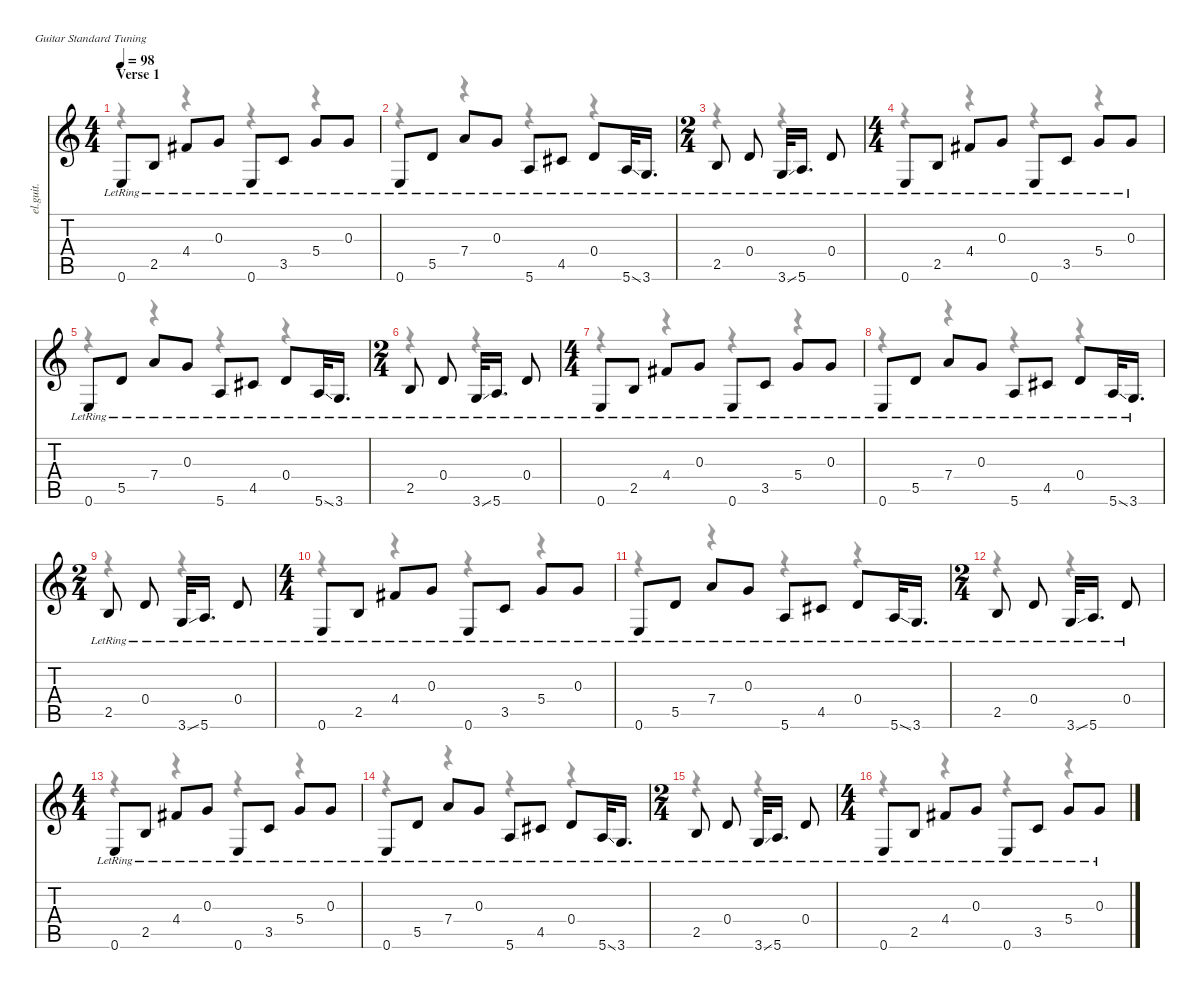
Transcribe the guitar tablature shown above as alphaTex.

\defaultSystemsLayout 4
\hideDynamics
\bracketExtendMode nobrackets
\otherSystemsTrackNameOrientation horizontal
\track ("James Hetfield (clean)" "el.guit.") {instrument electricguitarclean}
\staff {score tabs}
\tuning (E4 B3 G3 D3 A2 E2)
\voice
\ts (4 4)
\beaming (8 2 2 2 2)
\section ("" "Verse 1")
\tempo 98
\clef g2
\ks c
0.6{lr}.8{dy f beam Up} 2.5{lr}.8{beam Up} 4.4{lr acc #}.8{beam Up} 0.3{lr}.8{beam Up} 0.6{lr}.8{beam Up} 3.5{lr}.8{beam Up} 5.4{lr}.8{beam Up} 0.3{lr}.8{beam Up} |
0.6{lr}.8{beam Up} 5.5{lr}.8{beam Up} 7.4{lr}.8{beam Up} 0.3{lr}.8{beam Up} 5.6{lr}.8{beam Up} 4.5{lr acc #}.8{beam Up} 0.4{lr}.8{beam Up} 5.6{ss lr}.32{beam Up} 3.6{lr}.16{d beam Up} |
\ts (2 4)
\beaming (8 1 1 1 1)
2.5{lr}.8{beam Up} 0.4{lr}.8{beam Up} 3.6{ss lr}.32{beam Up} 5.6{lr}.16{d beam Up} 0.4{lr}.8{beam Up} |
\ts (4 4)
\beaming (8 2 2 2 2)
0.6{lr}.8{beam Up} 2.5{lr}.8{beam Up} 4.4{lr acc #}.8{beam Up} 0.3{lr}.8{beam Up} 0.6{lr}.8{beam Up} 3.5{lr}.8{beam Up} 5.4{lr}.8{beam Up} 0.3{lr}.8{beam Up} |
0.6{lr}.8{beam Up} 5.5{lr}.8{beam Up} 7.4{lr}.8{beam Up} 0.3{lr}.8{beam Up} 5.6{lr}.8{beam Up} 4.5{lr acc #}.8{beam Up} 0.4{lr}.8{beam Up} 5.6{ss lr}.32{beam Up} 3.6{lr}.16{d beam Up} |
\ts (2 4)
\beaming (8 1 1 1 1)
2.5{lr}.8{beam Up} 0.4{lr}.8{beam Up} 3.6{ss lr}.32{beam Up} 5.6{lr}.16{d beam Up} 0.4{lr}.8{beam Up} |
\ts (4 4)
\beaming (8 2 2 2 2)
0.6{lr}.8{beam Up} 2.5{lr}.8{beam Up} 4.4{lr acc #}.8{beam Up} 0.3{lr}.8{beam Up} 0.6{lr}.8{beam Up} 3.5{lr}.8{beam Up} 5.4{lr}.8{beam Up} 0.3{lr}.8{beam Up} |
0.6{lr}.8{beam Up} 5.5{lr}.8{beam Up} 7.4{lr}.8{beam Up} 0.3{lr}.8{beam Up} 5.6{lr}.8{beam Up} 4.5{lr acc #}.8{beam Up} 0.4{lr}.8{beam Up} 5.6{ss lr}.32{beam Up} 3.6{lr}.16{d beam Up} |
\ts (2 4)
\beaming (8 1 1 1 1)
2.5{lr}.8{beam Up} 0.4{lr}.8{beam Up} 3.6{ss lr}.32{beam Up} 5.6{lr}.16{d beam Up} 0.4{lr}.8{beam Up} |
\ts (4 4)
\beaming (8 2 2 2 2)
0.6{lr}.8{beam Up} 2.5{lr}.8{beam Up} 4.4{lr acc #}.8{beam Up} 0.3{lr}.8{beam Up} 0.6{lr}.8{beam Up} 3.5{lr}.8{beam Up} 5.4{lr}.8{beam Up} 0.3{lr}.8{beam Up} |
0.6{lr}.8{beam Up} 5.5{lr}.8{beam Up} 7.4{lr}.8{beam Up} 0.3{lr}.8{beam Up} 5.6{lr}.8{beam Up} 4.5{lr acc #}.8{beam Up} 0.4{lr}.8{beam Up} 5.6{ss lr}.32{beam Up} 3.6{lr}.16{d beam Up} |
\ts (2 4)
\beaming (8 1 1 1 1)
2.5{lr}.8{beam Up} 0.4{lr}.8{beam Up} 3.6{ss lr}.32{beam Up} 5.6{lr}.16{d beam Up} 0.4{lr}.8{beam Up} |
\ts (4 4)
\beaming (8 2 2 2 2)
0.6{lr}.8{dy mp beam Up} 2.5{lr}.8{beam Up} 4.4{lr acc #}.8{beam Up} 0.3{lr}.8{beam Up} 0.6{lr}.8{beam Up} 3.5{lr}.8{beam Up} 5.4{lr}.8{beam Up} 0.3{lr}.8{beam Up} |
0.6{lr}.8{beam Up} 5.5{lr}.8{beam Up} 7.4{lr}.8{beam Up} 0.3{lr}.8{beam Up} 5.6{lr}.8{beam Up} 4.5{lr acc #}.8{beam Up} 0.4{lr}.8{beam Up} 5.6{ss lr}.32{beam Up} 3.6{lr}.16{d beam Up} |
\ts (2 4)
\beaming (8 1 1 1 1)
2.5{lr}.8{beam Up} 0.4{lr}.8{beam Up} 3.6{ss lr}.32{beam Up} 5.6{lr}.16{d beam Up} 0.4{lr}.8{beam Up} |
\ts (4 4)
\beaming (8 2 2 2 2)
0.6{lr}.8{beam Up} 2.5{lr}.8{beam Up} 4.4{lr acc #}.8{beam Up} 0.3{lr}.8{beam Up} 0.6{lr}.8{beam Up} 3.5{lr}.8{beam Up} 5.4{lr}.8{beam Up} 0.3{lr}.8{beam Up}
\voice
\clef g2
\ottava regular
\simile none
\ks c
r.4{dy mf beam Down} r.4{beam Down} r.4{beam Down} r.4{beam Down} |
r.4{beam Down} r.4{beam Down} r.4{beam Down} r.4{beam Down} |
r.4{beam Down} r.4{beam Down} |
r.4{beam Down} r.4{beam Down} r.4{beam Down} r.4{beam Down} |
r.4{beam Down} r.4{beam Down} r.4{beam Down} r.4{beam Down} |
r.4{beam Down} r.4{beam Down} |
r.4{beam Down} r.4{beam Down} r.4{beam Down} r.4{beam Down} |
r.4{beam Down} r.4{beam Down} r.4{beam Down} r.4{beam Down} |
r.4{beam Down} r.4{beam Down} |
r.4{beam Down} r.4{beam Down} r.4{beam Down} r.4{beam Down} |
r.4{beam Down} r.4{beam Down} r.4{beam Down} r.4{beam Down} |
r.4{beam Down} r.4{beam Down} |
r.4{beam Down} r.4{beam Down} r.4{beam Down} r.4{beam Down} |
r.4{beam Down} r.4{beam Down} r.4{beam Down} r.4{beam Down} |
r.4{beam Down} r.4{beam Down} |
r.4{beam Down} r.4{beam Down} r.4{beam Down} r.4{beam Down}
